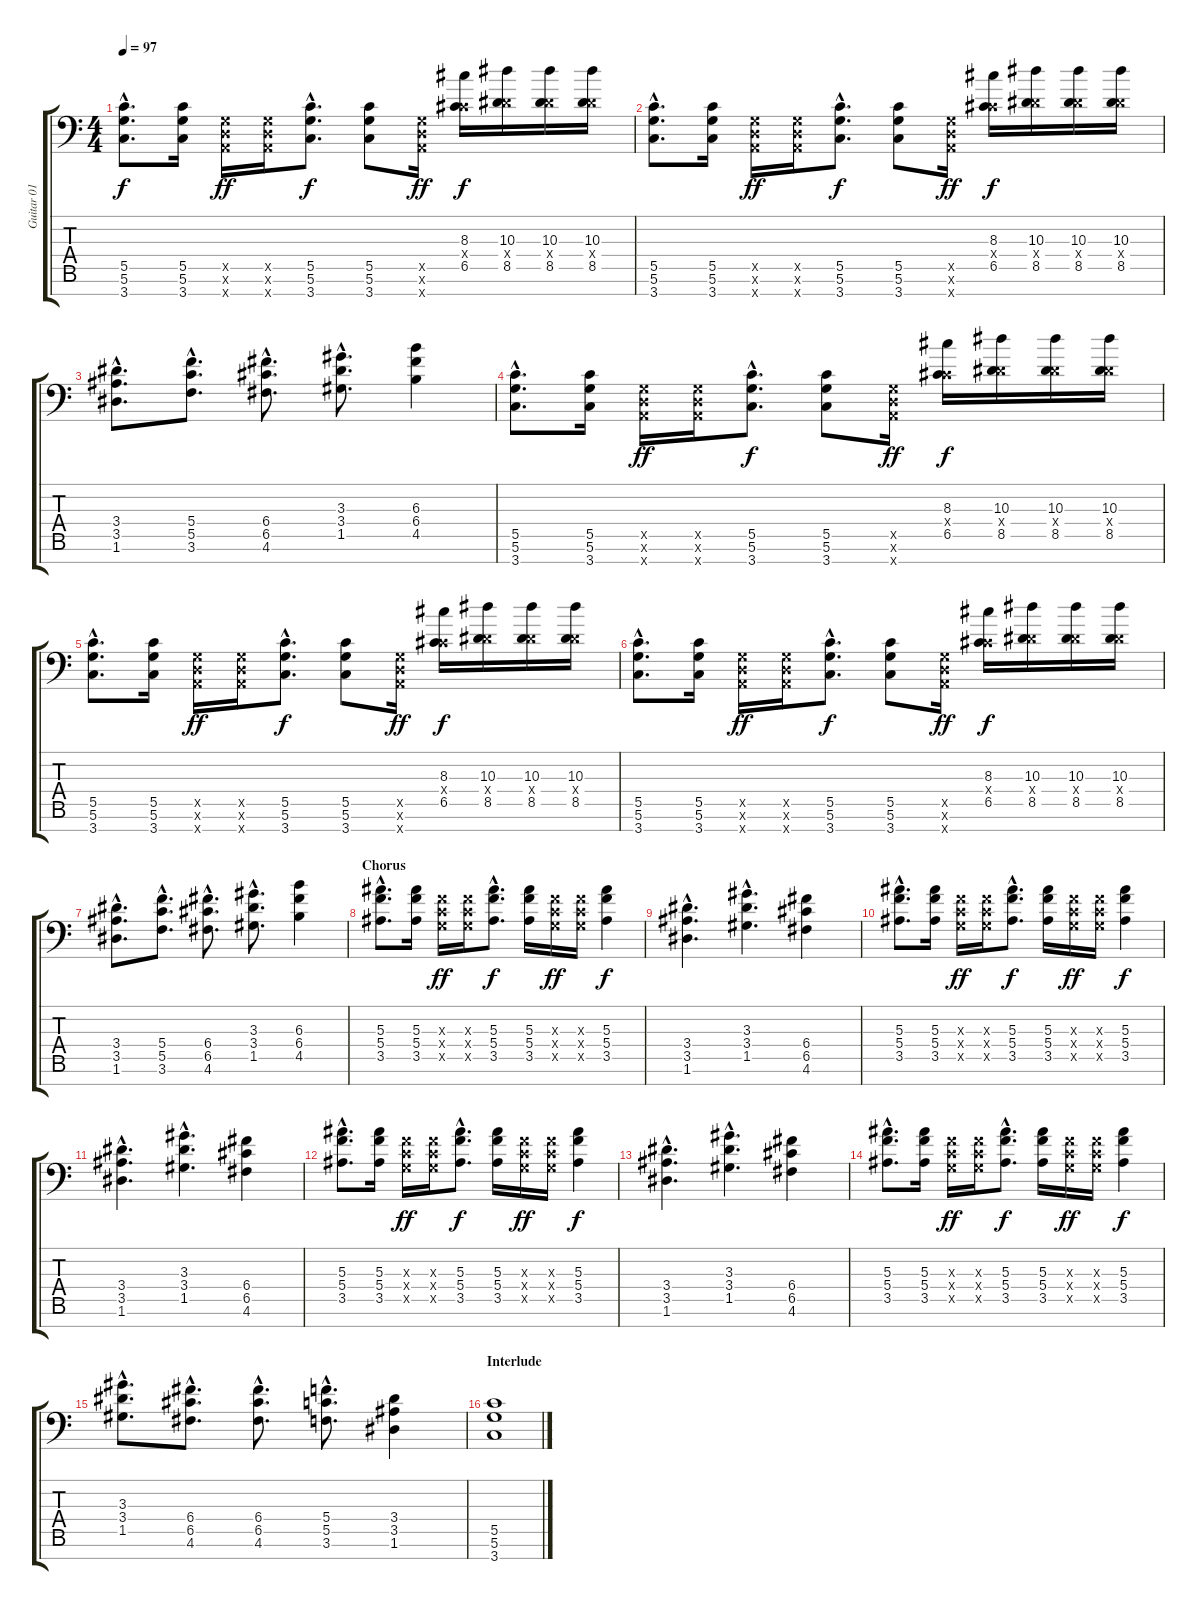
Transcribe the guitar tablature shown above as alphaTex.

\track ("Guitar 01 - Gravy" "Guitar 01 ") {instrument overdrivenguitar}
\staff {score tabs}
\tuning (D4 A3 F3 C3 G2 D2 A1) {hide}
\ts (4 4)
\tempo 97
\clef f4
\ks c
(5.5{hac} 5.6{hac} 3.7{hac}).8{d dy f} (5.5 5.6 3.7).16 (0.5{x} 0.6{x} 0.7{x}).16{dy ff} (0.5{x} 0.6{x} 0.7{x}).16 (5.5{hac} 5.6{hac} 3.7{hac}).8{d dy f} (5.5 5.6 3.7).8 (0.5{x} 0.6{x} 0.7{x}).16{dy ff} (8.3 1.4{x} 6.5).16{dy f} (10.3 3.4{x} 8.5).16 (10.3 3.4{x} 8.5).16 (10.3 3.4{x} 8.5).16 |
(5.5{hac} 5.6{hac} 3.7{hac}).8{d} (5.5 5.6 3.7).16 (0.5{x} 0.6{x} 0.7{x}).16{dy ff} (0.5{x} 0.6{x} 0.7{x}).16 (5.5{hac} 5.6{hac} 3.7{hac}).8{d dy f} (5.5 5.6 3.7).8 (0.5{x} 0.6{x} 0.7{x}).16{dy ff} (8.3 1.4{x} 6.5).16{dy f} (10.3 3.4{x} 8.5).16 (10.3 3.4{x} 8.5).16 (10.3 3.4{x} 8.5).16 |
(3.4{hac} 3.5{hac} 1.6{hac}).8{d} (5.4{hac} 5.5{hac} 3.6{hac}).8{d} (6.4{hac} 6.5{hac} 4.6{hac}).8{d} (3.3{hac} 3.4{hac} 1.5{hac}).8{d} (6.3 6.4 4.5).4 |
(5.5{hac} 5.6{hac} 3.7{hac}).8{d} (5.5 5.6 3.7).16 (0.5{x} 0.6{x} 0.7{x}).16{dy ff} (0.5{x} 0.6{x} 0.7{x}).16 (5.5{hac} 5.6{hac} 3.7{hac}).8{d dy f} (5.5 5.6 3.7).8 (0.5{x} 0.6{x} 0.7{x}).16{dy ff} (8.3 1.4{x} 6.5).16{dy f} (10.3 3.4{x} 8.5).16 (10.3 3.4{x} 8.5).16 (10.3 3.4{x} 8.5).16 |
(5.5{hac} 5.6{hac} 3.7{hac}).8{d} (5.5 5.6 3.7).16 (0.5{x} 0.6{x} 0.7{x}).16{dy ff} (0.5{x} 0.6{x} 0.7{x}).16 (5.5{hac} 5.6{hac} 3.7{hac}).8{d dy f} (5.5 5.6 3.7).8 (0.5{x} 0.6{x} 0.7{x}).16{dy ff} (8.3 1.4{x} 6.5).16{dy f} (10.3 3.4{x} 8.5).16 (10.3 3.4{x} 8.5).16 (10.3 3.4{x} 8.5).16 |
(5.5{hac} 5.6{hac} 3.7{hac}).8{d} (5.5 5.6 3.7).16 (0.5{x} 0.6{x} 0.7{x}).16{dy ff} (0.5{x} 0.6{x} 0.7{x}).16 (5.5{hac} 5.6{hac} 3.7{hac}).8{d dy f} (5.5 5.6 3.7).8 (0.5{x} 0.6{x} 0.7{x}).16{dy ff} (8.3 1.4{x} 6.5).16{dy f} (10.3 3.4{x} 8.5).16 (10.3 3.4{x} 8.5).16 (10.3 3.4{x} 8.5).16 |
(3.4{hac} 3.5{hac} 1.6{hac}).8{d} (5.4{hac} 5.5{hac} 3.6{hac}).8{d} (6.4{hac} 6.5{hac} 4.6{hac}).8{d} (3.3{hac} 3.4{hac} 1.5{hac}).8{d} (6.3 6.4 4.5).4 |
\section ("" "Chorus")
(5.3{hac} 5.4{hac} 3.5{hac}).8{d} (5.3 5.4 3.5).16 (0.3{x} 0.4{x} 0.5{x}).16{dy ff} (0.3{x} 0.4{x} 0.5{x}).16 (5.3{hac} 5.4{hac} 3.5{hac}).8{d dy f} (5.3 5.4 3.5).16 (0.3{x} 0.4{x} 0.5{x}).16{dy ff} (0.3{x} 0.4{x} 0.5{x}).16 (5.3 5.4 3.5).4{dy f} |
(3.4{hac} 3.5{hac} 1.6{hac}).4{d} (3.3{hac} 3.4{hac} 1.5{hac}).4{d} (6.4 6.5 4.6).4 |
(5.3{hac} 5.4{hac} 3.5{hac}).8{d} (5.3 5.4 3.5).16 (0.3{x} 0.4{x} 0.5{x}).16{dy ff} (0.3{x} 0.4{x} 0.5{x}).16 (5.3{hac} 5.4{hac} 3.5{hac}).8{d dy f} (5.3 5.4 3.5).16 (0.3{x} 0.4{x} 0.5{x}).16{dy ff} (0.3{x} 0.4{x} 0.5{x}).16 (5.3 5.4 3.5).4{dy f} |
(3.4{hac} 3.5{hac} 1.6{hac}).4{d} (3.3{hac} 3.4{hac} 1.5{hac}).4{d} (6.4 6.5 4.6).4 |
(5.3{hac} 5.4{hac} 3.5{hac}).8{d} (5.3 5.4 3.5).16 (0.3{x} 0.4{x} 0.5{x}).16{dy ff} (0.3{x} 0.4{x} 0.5{x}).16 (5.3{hac} 5.4{hac} 3.5{hac}).8{d dy f} (5.3 5.4 3.5).16 (0.3{x} 0.4{x} 0.5{x}).16{dy ff} (0.3{x} 0.4{x} 0.5{x}).16 (5.3 5.4 3.5).4{dy f} |
(3.4{hac} 3.5{hac} 1.6{hac}).4{d} (3.3{hac} 3.4{hac} 1.5{hac}).4{d} (6.4 6.5 4.6).4 |
(5.3{hac} 5.4{hac} 3.5{hac}).8{d} (5.3 5.4 3.5).16 (0.3{x} 0.4{x} 0.5{x}).16{dy ff} (0.3{x} 0.4{x} 0.5{x}).16 (5.3{hac} 5.4{hac} 3.5{hac}).8{d dy f} (5.3 5.4 3.5).16 (0.3{x} 0.4{x} 0.5{x}).16{dy ff} (0.3{x} 0.4{x} 0.5{x}).16 (5.3 5.4 3.5).4{dy f} |
(3.3{hac} 3.4{hac} 1.5{hac}).8{d} (6.4{hac} 6.5{hac} 4.6{hac}).8{d} (6.4{hac} 6.5{hac} 4.6{hac}).8{d} (5.4{hac} 5.5{hac} 3.6{hac}).8{d} (3.4 3.5 1.6).4 |
\section ("" "Interlude")
(5.5 5.6 3.7).1{balance 8}
